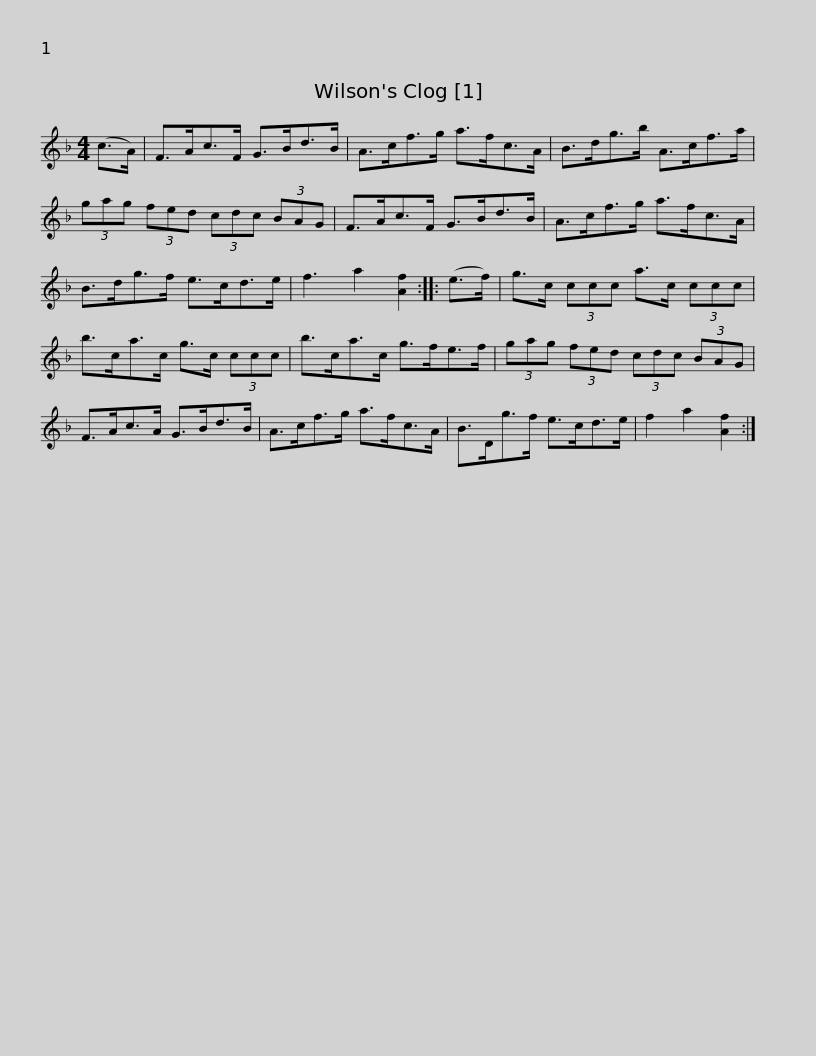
X:1
L:1/8
M:4/4
I:linebreak $
K:F
V:1 treble
V:1
 (c>A) | F>Ac>F G>Bd>B | A>cf>g a>fc>A | B>dg>b A>cf>a | (3gag (3fed (3cdc (3BAG |$ %5
 F>Ac>F G>Bd>B | A>cf>g a>fc>A | B>dg>f e>cd>e | f3 a2 [Af]2 :: (e>f) |$ %10
 g>c (3ccc a>c (3ccc | b>ca>c g>c (3ccc | b>ca>c g>fe>f | (3gag (3fed (3cdc (3BAG |$ F>Ac>A G>Bd>B | %15
 A>cf>g a>fc>A | B>Dg>f e>cd>e | f2 a2 [Af]2 :| %18
